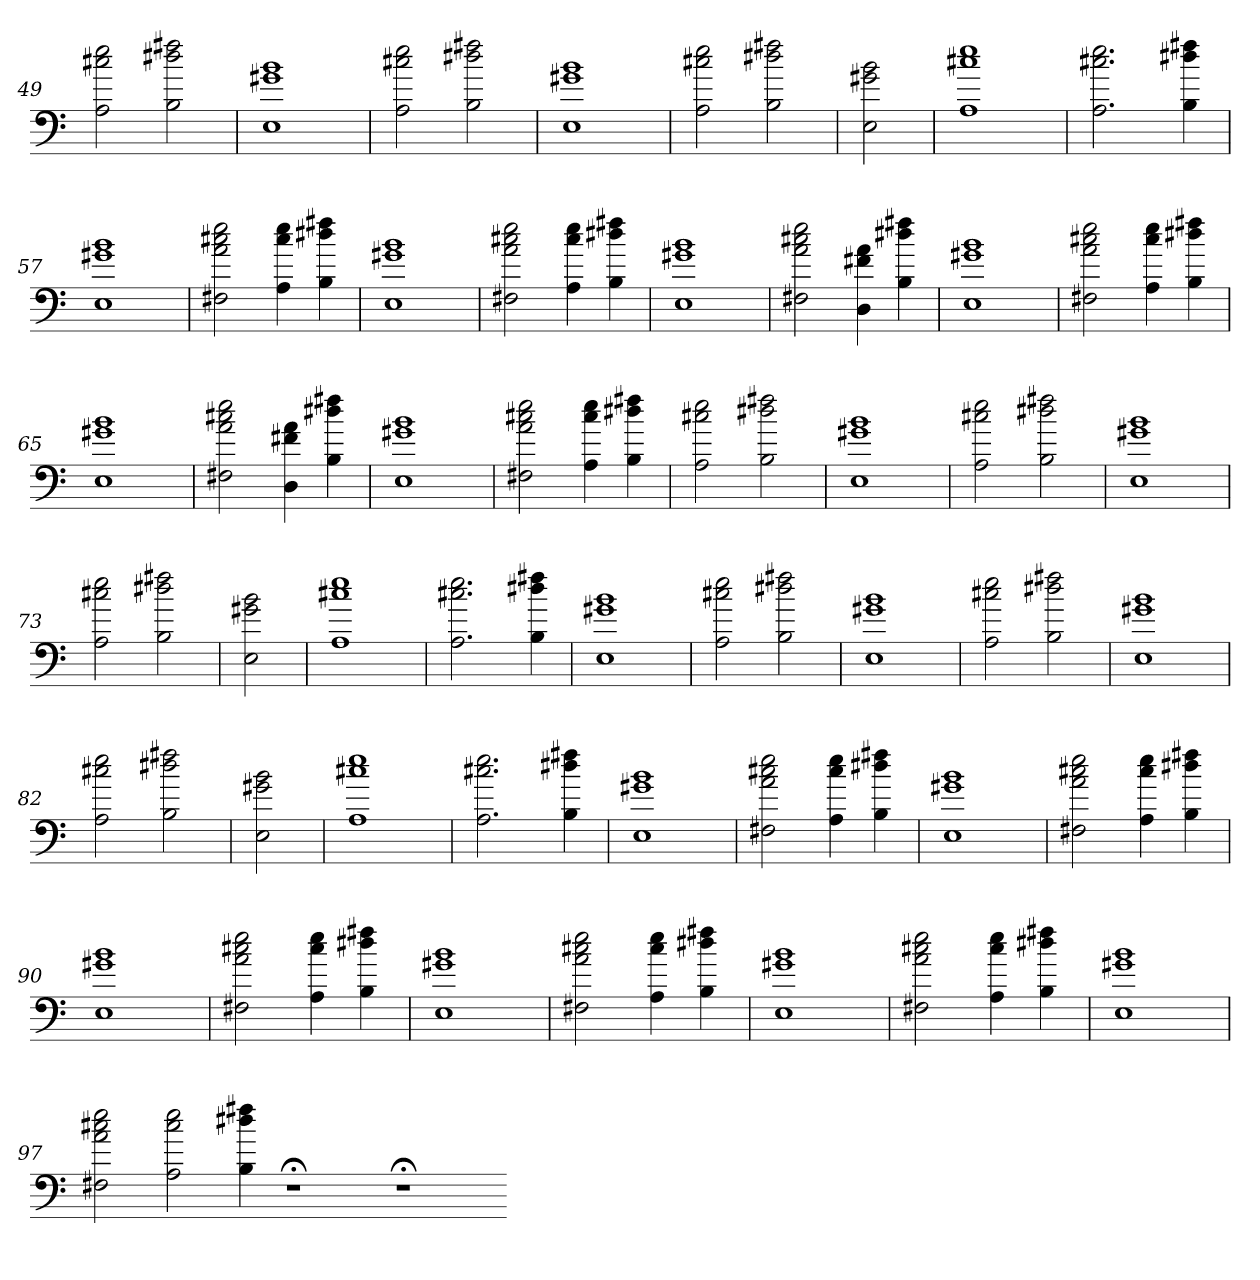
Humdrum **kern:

**kern
*part1
*staff1
=49
2A 2cc#X 2ee
2B 2dd#X 2ff#X
=50
1E 1g#X 1b
=51
2A 2cc#X 2ee
2B 2dd#X 2ff#X
=52
1E 1g#X 1b
=53
2A 2cc#X 2ee
2B 2dd#X 2ff#X
=54
2E 2g#X 2b
=55
1A 1cc#X 1ee
=56
2.A 2.cc#X 2.ee
4B 4dd#X 4ff#X
=57
1E 1g#X 1b
=58
2F#X 2a 2cc#X 2ee
4A 4cc# 4ee
4B 4dd#X 4ff#X
=59
1E 1g#X 1b
=60
2F#X 2a 2cc#X 2ee
4A 4cc# 4ee
4B 4dd#X 4ff#X
=61
1E 1g#X 1b
=62
2F#X 2a 2cc#X 2ee
4D 4f#X 4a
4B 4dd#X 4ff#X
=63
1E 1g#X 1b
=64
2F#X 2a 2cc#X 2ee
4A 4cc# 4ee
4B 4dd#X 4ff#X
=65
1E 1g#X 1b
=66
2F#X 2a 2cc#X 2ee
4D 4f#X 4a
4B 4dd#X 4ff#X
=67
1E 1g#X 1b
=68
2F#X 2a 2cc#X 2ee
4A 4cc# 4ee
4B 4dd#X 4ff#X
=69
2A 2cc#X 2ee
2B 2dd#X 2ff#X
=70
1E 1g#X 1b
=71
2A 2cc#X 2ee
2B 2dd#X 2ff#X
=72
1E 1g#X 1b
=73
2A 2cc#X 2ee
2B 2dd#X 2ff#X
=74
2E 2g#X 2b
=75
1A 1cc#X 1ee
=76
2.A 2.cc#X 2.ee
4B 4dd#X 4ff#X
=77
1E 1g#X 1b
=78
2A 2cc#X 2ee
2B 2dd#X 2ff#X
=79
1E 1g#X 1b
=80
2A 2cc#X 2ee
2B 2dd#X 2ff#X
=81
1E 1g#X 1b
=82
2A 2cc#X 2ee
2B 2dd#X 2ff#X
=83
2E 2g#X 2b
=84
1A 1cc#X 1ee
=85
2.A 2.cc#X 2.ee
4B 4dd#X 4ff#X
=86
1E 1g#X 1b
=87
2F#X 2a 2cc#X 2ee
4A 4cc# 4ee
4B 4dd#X 4ff#X
=88
1E 1g#X 1b
=89
2F#X 2a 2cc#X 2ee
4A 4cc# 4ee
4B 4dd#X 4ff#X
=90
1E 1g#X 1b
=91
2F#X 2a 2cc#X 2ee
4A 4cc# 4ee
4B 4dd#X 4ff#X
=92
1E 1g#X 1b
=93
2F#X 2a 2cc#X 2ee
4A 4cc# 4ee
4B 4dd#X 4ff#X
=94
1E 1g#X 1b
=95
2F#X 2a 2cc#X 2ee
4A 4cc# 4ee
4B 4dd#X 4ff#X
=96
1E 1g#X 1b
=97
2F#X 2a 2cc#X 2ee
2A 2cc# 2ee
4B 4dd#X 4ff#X
1r;<
1r;<
=-
*-
